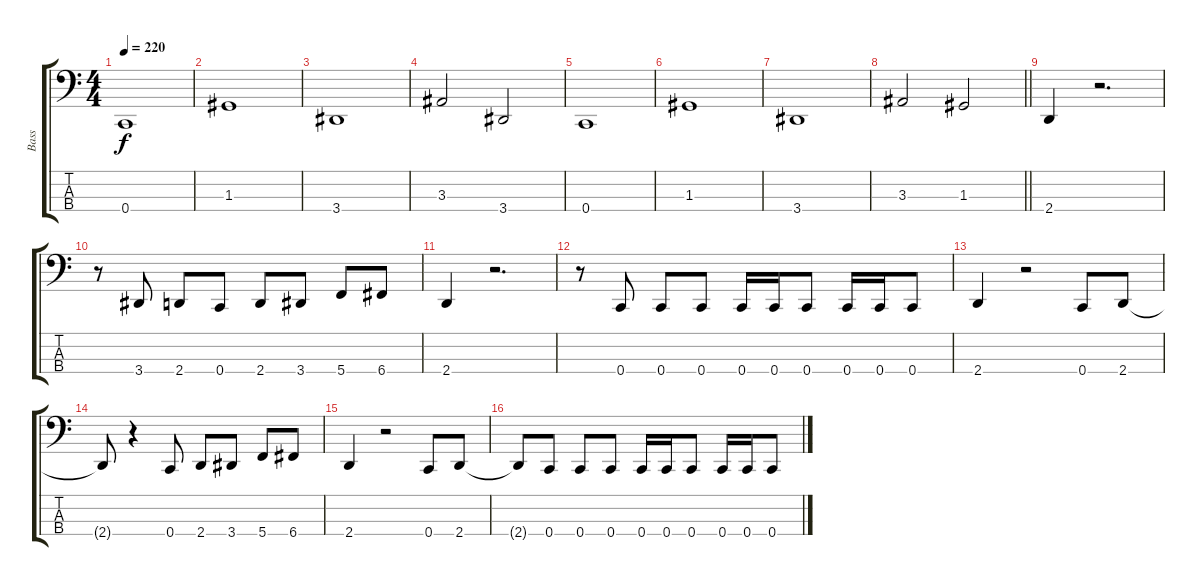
\track ("Bass" "Bass") {instrument electricbassfinger}
\staff {score tabs}
\tuning (F2 C2 G1 C1) {hide}
\ts (4 4)
\tempo 220
\clef f4
\ks c
0.4.1{dy f} |
1.3.1 |
3.4.1 |
3.3.2 3.4.2 |
0.4.1 |
1.3.1 |
3.4.1 |
\barLineRight lightlight
3.3.2 1.3.2 |
2.4.4 r.2{d} |
r.8 3.4.8 2.4.8 0.4.8 2.4.8 3.4.8 5.4.8 6.4.8 |
2.4.4 r.2{d} |
r.8 0.4.8 0.4.8 0.4.8 0.4.16 0.4.16 0.4.8 0.4.16 0.4.16 0.4.8 |
2.4.4 r.2 0.4.8 2.4.8 |
2.4{t}.8 r.4 0.4.8 2.4.8 3.4.8 5.4.8 6.4.8 |
2.4.4 r.2 0.4.8 2.4.8 |
2.4{t}.8 0.4.8 0.4.8 0.4.8 0.4.16 0.4.16 0.4.8 0.4.16 0.4.16 0.4.8
